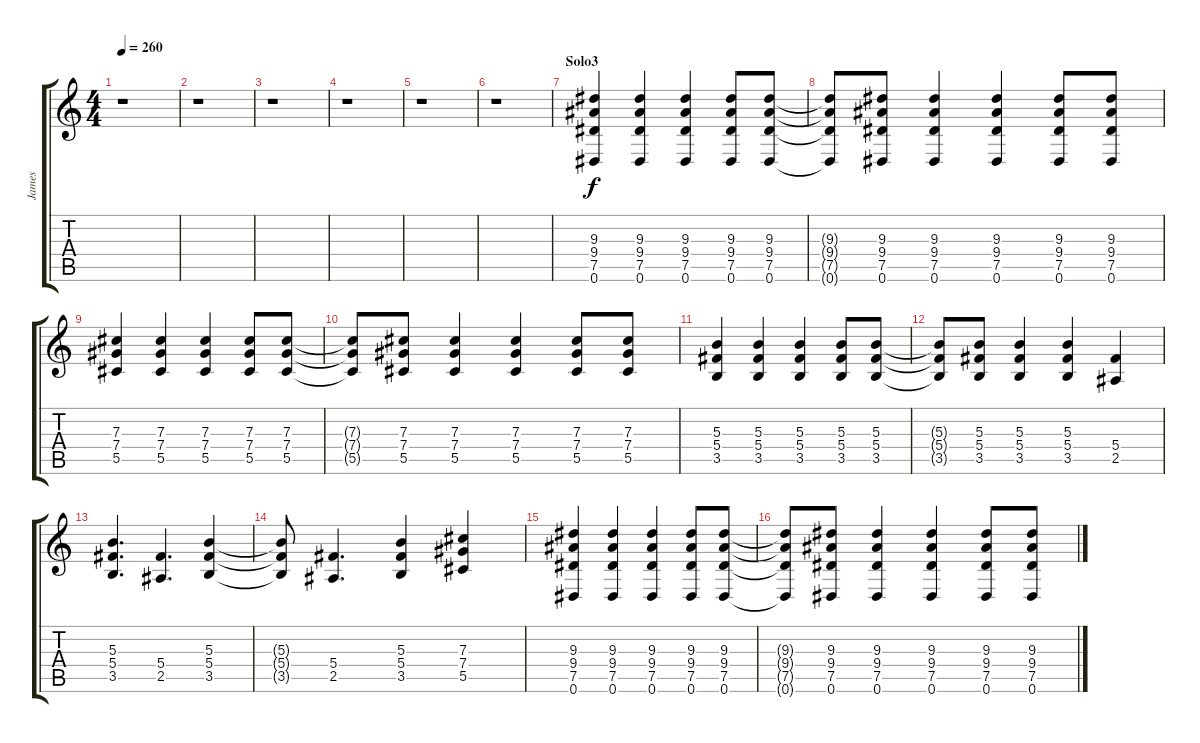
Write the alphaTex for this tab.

\track ("James" "James") {instrument distortionguitar}
\staff {score tabs}
\tuning (Eb4 Bb3 Gb3 Db3 Ab2 Eb2) {hide}
\ts (4 4)
\tempo 260
\clef g2
\ks c
r.1{dy f} |
r.1 |
r.1 |
r.1 |
r.1 |
r.1 |
\section ("" "Solo3")
(9.3 9.4 7.5 0.6).4 (9.3 9.4 7.5 0.6).4 (9.3 9.4 7.5 0.6).4 (9.3 9.4 7.5 0.6).8 (9.3 9.4 7.5 0.6).8 |
(9.3{t} 9.4{t} 7.5{t} 0.6{t}).8 (9.3 9.4 7.5 0.6).8 (9.3 9.4 7.5 0.6).4 (9.3 9.4 7.5 0.6).4 (9.3 9.4 7.5 0.6).8 (9.3 9.4 7.5 0.6).8 |
(7.3 7.4 5.5).4 (7.3 7.4 5.5).4 (7.3 7.4 5.5).4 (7.3 7.4 5.5).8 (7.3 7.4 5.5).8 |
(7.3{t} 7.4{t} 5.5{t}).8 (7.3 7.4 5.5).8 (7.3 7.4 5.5).4 (7.3 7.4 5.5).4 (7.3 7.4 5.5).8 (7.3 7.4 5.5).8 |
(5.3 5.4 3.5).4 (5.3 5.4 3.5).4 (5.3 5.4 3.5).4 (5.3 5.4 3.5).8 (5.3 5.4 3.5).8 |
(5.3{t} 5.4{t} 3.5{t}).8 (5.3 5.4 3.5).8 (5.3 5.4 3.5).4 (5.3 5.4 3.5).4 (5.4 2.5).4 |
(5.3 5.4 3.5).4{d} (5.4 2.5).4{d} (5.3 5.4 3.5).4 |
(5.3{t} 5.4{t} 3.5{t}).8 (5.4 2.5).4{d} (5.3 5.4 3.5).4 (7.3 7.4 5.5).4 |
(9.3 9.4 7.5 0.6).4 (9.3 9.4 7.5 0.6).4 (9.3 9.4 7.5 0.6).4 (9.3 9.4 7.5 0.6).8 (9.3 9.4 7.5 0.6).8 |
(9.3{t} 9.4{t} 7.5{t} 0.6{t}).8 (9.3 9.4 7.5 0.6).8 (9.3 9.4 7.5 0.6).4 (9.3 9.4 7.5 0.6).4 (9.3 9.4 7.5 0.6).8 (9.3 9.4 7.5 0.6).8
